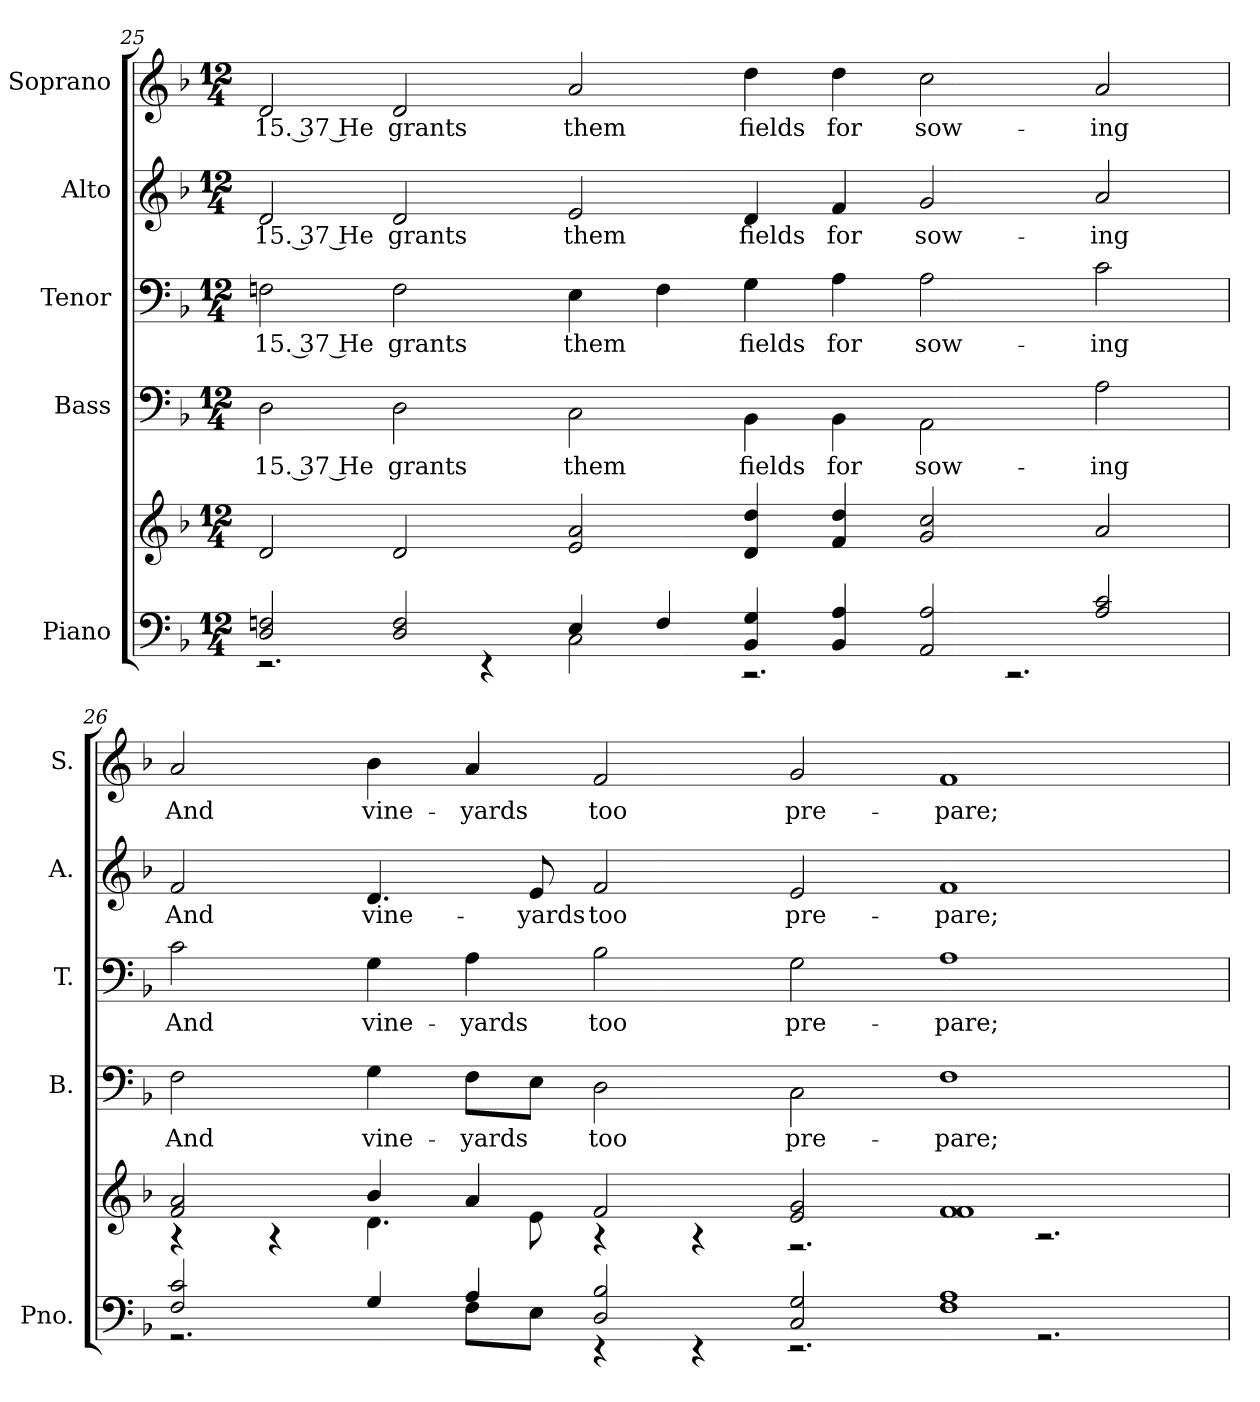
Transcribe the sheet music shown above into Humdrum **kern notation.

**kern	**kern	**kern	**text	**kern	**text	**kern	**text	**kern	**text
*part5	*part5	*part4	*part4	*part3	*part3	*part2	*part2	*part1	*part1
*staff6	*staff5	*staff4	*staff4	*staff3	*staff3	*staff2	*staff2	*staff1	*staff1
*I"Piano	*	*I"Bass	*	*I"Tenor	*	*I"Alto	*	*I"Soprano	*
*I'Pno.	*	*I'B.	*	*I'T.	*	*I'A.	*	*I'S.	*
*clefF4	*clefG2	*clefF4	*	*clefF4	*	*clefG2	*	*clefG2	*
*k[b-]	*k[b-]	*k[b-]	*	*k[b-]	*	*k[b-]	*	*k[b-]	*
*F:	*F:	*F:	*	*F:	*	*F:	*	*F:	*
*M12/4	*M12/4	*M12/4	*	*M12/4	*	*M12/4	*	*M12/4	*
=25	=25	=25	=25	=25	=25	=25	=25	=25	=25
*^	*	*	*	*	*	*	*	*	*
!	!	!	!	!LO:LY:b:color=#000000	!	!	!	!	!	!
!	!	!	!	!	!	!LO:LY:b:color=#000000	!	!	!	!
!	!	!	!	!	!	!	!	!LO:LY:b:color=#000000	!	!
!	!	!	!	!	!	!	!	!	!	!LO:LY:b:color=#000000
2Di/ 2Fni	2.r	2di/	2Di\	15. 37 He	2Fni\	15. 37 He	2di/	15. 37 He	2di/	15. 37 He
!	!	!	!	!LO:LY:b:color=#000000	!	!	!	!	!	!
!	!	!	!	!	!	!LO:LY:b:color=#000000	!	!	!	!
!	!	!	!	!	!	!	!	!LO:LY:b:color=#000000	!	!
!	!	!	!	!	!	!	!	!	!	!LO:LY:b:color=#000000
2Di/ 2Fi	.	2di/	2Di\	grants	2Fi\	grants	2di/	grants	2di/	grants
.	4r	.	.	.	.	.	.	.	.	.
!	!	!	!	!LO:LY:b:color=#000000	!	!	!	!	!	!
!	!	!	!	!	!	!LO:LY:b:color=#000000	!	!	!	!
!	!	!	!	!	!	!	!	!LO:LY:b:color=#000000	!	!
!	!	!	!	!	!	!	!	!	!	!LO:LY:b:color=#000000
4Ei/	2Ci\	2ei/ 2ai	2Ci\	them	4Ei\	them	2ei/	them	2ai/	them
4Fi/	.	.	.	.	4Fi\	.	.	.	.	.
!	!	!	!	!LO:LY:b:color=#000000	!	!	!	!	!	!
!	!	!	!	!	!	!LO:LY:b:color=#000000	!	!	!	!
!	!	!	!	!	!	!	!	!LO:LY:b:color=#000000	!	!
!	!	!	!	!	!	!	!	!	!	!LO:LY:b:color=#000000
4BB-i/ 4Gi	2.r	4di/ 4ddi	4BB-i\	fields	4Gi\	fields	4di/	fields	4ddi\	fields
!	!	!	!	!LO:LY:b:color=#000000	!	!	!	!	!	!
!	!	!	!	!	!	!LO:LY:b:color=#000000	!	!	!	!
!	!	!	!	!	!	!	!	!LO:LY:b:color=#000000	!	!
!	!	!	!	!	!	!	!	!	!	!LO:LY:b:color=#000000
4BB-i/ 4Ai	.	4fi/ 4ddi	4BB-i\	for	4Ai\	for	4fi/	for	4ddi\	for
!	!	!	!	!LO:LY:b:color=#000000	!	!	!	!	!	!
!	!	!	!	!	!	!LO:LY:b:color=#000000	!	!	!	!
!	!	!	!	!	!	!	!	!LO:LY:b:color=#000000	!	!
!	!	!	!	!	!	!	!	!	!	!LO:LY:b:color=#000000
2AAi/ 2Ai	.	2gi/ 2cci	2AAi\	sow-	2Ai\	sow-	2gi/	sow-	2cci\	sow-
.	2.r	.	.	.	.	.	.	.	.	.
!	!	!	!	!LO:LY:b:color=#000000	!	!	!	!	!	!
!	!	!	!	!	!	!LO:LY:b:color=#000000	!	!	!	!
!	!	!	!	!	!	!	!	!LO:LY:b:color=#000000	!	!
!	!	!	!	!	!	!	!	!	!	!LO:LY:b:color=#000000
2Ai/ 2ci	.	2ai/	2Ai\	-ing	2ci\	-ing	2ai/	-ing	2ai/	-ing
!!LO:PB:g=z
=26	=26	=26	=26	=26	=26	=26	=26	=26	=26	=26
*	*	*^	*	*	*	*	*	*	*	*
!	!	!	!	!	!LO:LY:b:color=#000000	!	!	!	!	!	!
!	!	!	!	!	!	!	!LO:LY:b:color=#000000	!	!	!	!
!	!	!	!	!	!	!	!	!	!LO:LY:b:color=#000000	!	!
!	!	!	!	!	!	!	!	!	!	!	!LO:LY:b:color=#000000
2Fi/ 2ci	2.r	2fi/ 2ai	4r	2Fi\	And	2ci\	And	2fi/	And	2ai/	And
.	.	.	4r	.	.	.	.	.	.	.	.
!	!	!	!	!	!LO:LY:b:color=#000000	!	!	!	!	!	!
!	!	!	!	!	!	!	!LO:LY:b:color=#000000	!	!	!	!
!	!	!	!	!	!	!	!	!	!LO:LY:b:color=#000000	!	!
!	!	!	!	!	!	!	!	!	!	!	!LO:LY:b:color=#000000
4Gi/	.	4b-i/	4.di\	4Gi\	vine-	4Gi\	vine-	4.di/	vine-	4b-i\	vine-
!	!	!	!	!	!LO:LY:b:color=#000000	!	!	!	!	!	!
!	!	!	!	!	!	!	!LO:LY:b:color=#000000	!	!	!	!
!	!	!	!	!	!	!	!	!	!	!	!LO:LY:b:color=#000000
4Ai/	8Fi\L	4ai/	.	8Fi\L	-yards	4Ai\	-yards	.	.	4ai/	-yards
!	!	!	!	!	!	!	!	!	!LO:LY:b:color=#000000	!	!
.	8Ei\J	.	8ei\	8Ei\J	.	.	.	8ei/	-yards	.	.
!	!	!	!	!	!LO:LY:b:color=#000000	!	!	!	!	!	!
!	!	!	!	!	!	!	!LO:LY:b:color=#000000	!	!	!	!
!	!	!	!	!	!	!	!	!	!LO:LY:b:color=#000000	!	!
!	!	!	!	!	!	!	!	!	!	!	!LO:LY:b:color=#000000
2Di/ 2B-i	4r	2fi/	4r	2Di\	too	2B-i\	too	2fi/	too	2fi/	too
.	4r	.	4r	.	.	.	.	.	.	.	.
!	!	!	!	!	!LO:LY:b:color=#000000	!	!	!	!	!	!
!	!	!	!	!	!	!	!LO:LY:b:color=#000000	!	!	!	!
!	!	!	!	!	!	!	!	!	!LO:LY:b:color=#000000	!	!
!	!	!	!	!	!	!	!	!	!	!	!LO:LY:b:color=#000000
2Ci/ 2Gi	2.r	2ei/ 2gi	2.r	2Ci\	pre-	2Gi\	pre-	2ei/	pre-	2gi/	pre-
!	!	!	!	!	!LO:LY:b:color=#000000	!	!	!	!	!	!
!	!	!	!	!	!	!	!LO:LY:b:color=#000000	!	!	!	!
!	!	!	!	!	!	!	!	!	!LO:LY:b:color=#000000	!	!
!	!	!	!	!	!	!	!	!	!	!	!LO:LY:b:color=#000000
1Fi 1Ai	.	1fi 1fi	.	1Fi	-pare;	1Ai	-pare;	1fi	-pare;	1fi	-pare;
.	2.r	.	2.r	.	.	.	.	.	.	.	.
*v	*v	*	*	*	*	*	*	*	*	*	*
*	*v	*v	*	*	*	*	*	*	*	*
=	=	=	=	=	=	=	=	=	=
*-	*-	*-	*-	*-	*-	*-	*-	*-	*-
